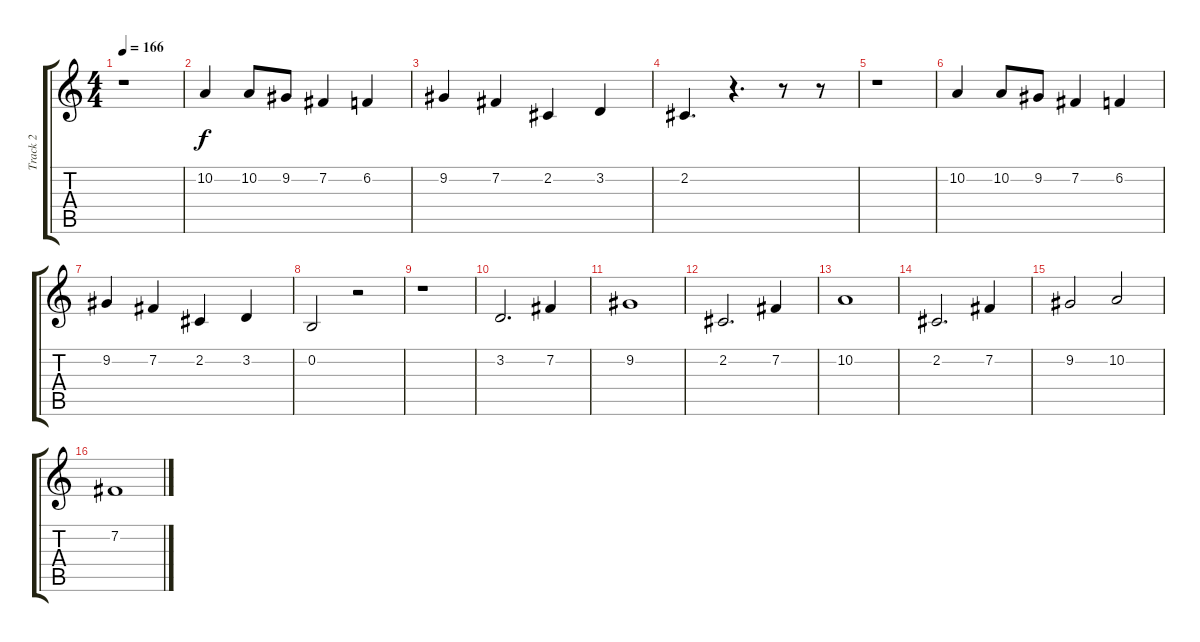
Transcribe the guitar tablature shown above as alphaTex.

\track ("Track 2" "Track 2") {instrument voiceoohs}
\staff {score tabs}
\tuning (E4 B3 G3 D3 A2 E2) {hide}
\ts (4 4)
\tempo 166
\clef g2
\ks c
r.1{dy f} |
10.2.4 10.2.8 9.2.8 7.2.4 6.2.4 |
9.2.4 7.2.4 2.2.4 3.2.4 |
2.2.4{d} r.4{d} r.8 r.8 |
r.1 |
10.2.4 10.2.8 9.2.8 7.2.4 6.2.4 |
9.2.4 7.2.4 2.2.4 3.2.4 |
0.2.2 r.2 |
r.1 |
3.2.2{d} 7.2.4 |
9.2.1 |
2.2.2{d} 7.2.4 |
10.2.1 |
2.2.2{d} 7.2.4 |
9.2.2 10.2.2 |
7.2.1
